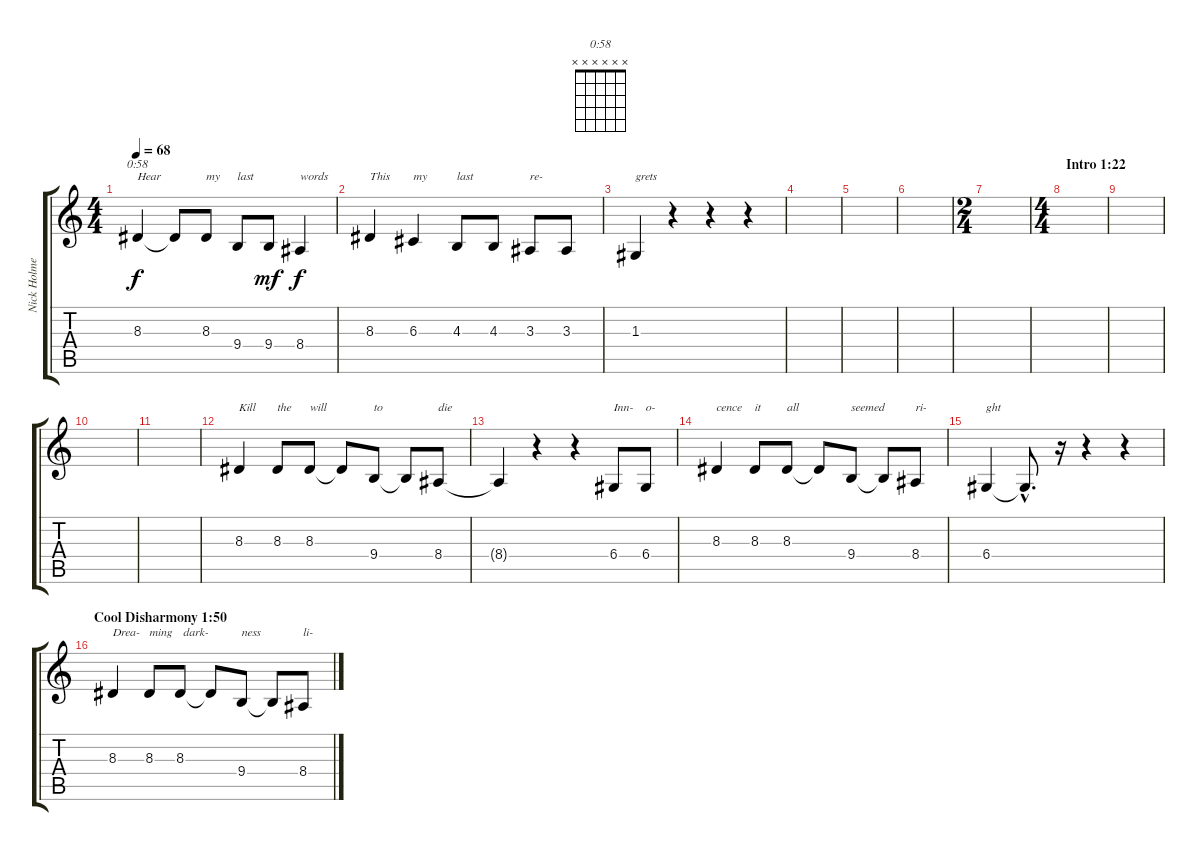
\track ("Nick Holmes (Voice)" "Nick Holme") {instrument oboe}
\staff {score tabs}
\tuning (E4 B3 G3 D3 A2 E2) {hide}
\chord ("0:58" x x x x x x)
\ts (4 4)
\tempo 68
\clef g2
\ks c
8.3.4{ch "0:58" txt "Hear" dy f} 8.3{t}.8 8.3.8{txt "my"} 9.4.8{txt "last"} 9.4.8{dy mf} 8.4.4{txt "words" dy f} |
8.3.4{txt "This"} 6.3.4{txt "my"} 4.3.8{txt "last"} 4.3.8 3.3.8{txt "re-"} 3.3.8 |
1.3.4{txt "grets"} r.4 r.4 r.4 |
|
|
|
\ts (2 4)
|
\ts (4 4)
\section ("" "Intro 1:22")
|
|
|
|
8.3.4{txt "Kill"} 8.3.8{txt "the"} 8.3.8{txt "will"} 8.3{t}.8 9.4.8{txt "to"} 9.4{t}.8 8.4.8{txt "die"} |
8.4{t}.4 r.4 r.4 6.4.8{txt "Inn-"} 6.4.8{txt "o-"} |
8.3.4{txt "cence"} 8.3.8{txt "it"} 8.3.8{txt "all"} 8.3{t}.8 9.4.8{txt "seemed"} 9.4{t}.8 8.4.8{txt "ri-"} |
6.4.4{txt "ght"} 6.4{hac t}.8{d} r.16 r.4 r.4 |
\section ("" "Cool Disharmony 1:50")
8.3.4{txt "Drea-"} 8.3.8{txt "ming"} 8.3.8{txt " dark-"} 8.3{t}.8 9.4.8{txt "ness"} 9.4{t}.8 8.4.8{txt "li-"}
